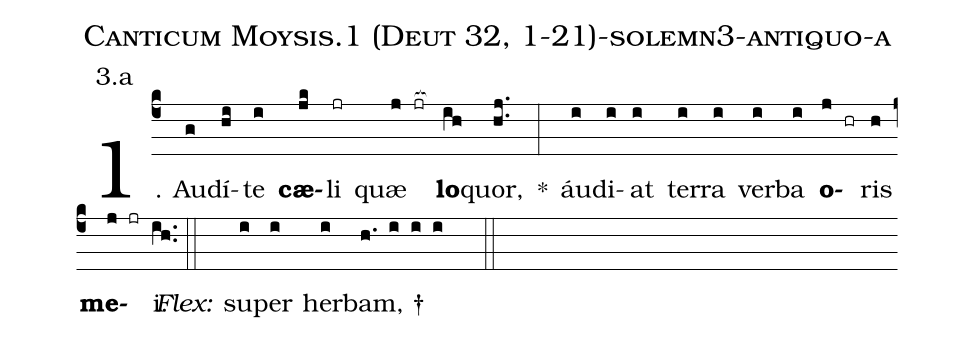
name: Canticum Moysis.1 (Deut 32, 1-21)-solemn3-antiquo-a;
annotation: 3.a;
%%
(c4)1. Au(g)dí(hi)te(i) <b>cæ</b>(jk)li(jr) quæ(j jr[ocb:1{]) <b>lo</b>(ih[ocb:0}])quor,(hj..) *(:) áu(i)di(i)at(i) ter(i)ra(i) ver(i)ba(i) <b>o</b>(j hr)ris(h) <b>me</b>(j jr)i.(ih..) (::)
<i>Flex:</i>()  su(i)per(i) her(i)bam, †(h. i i i  ::)
